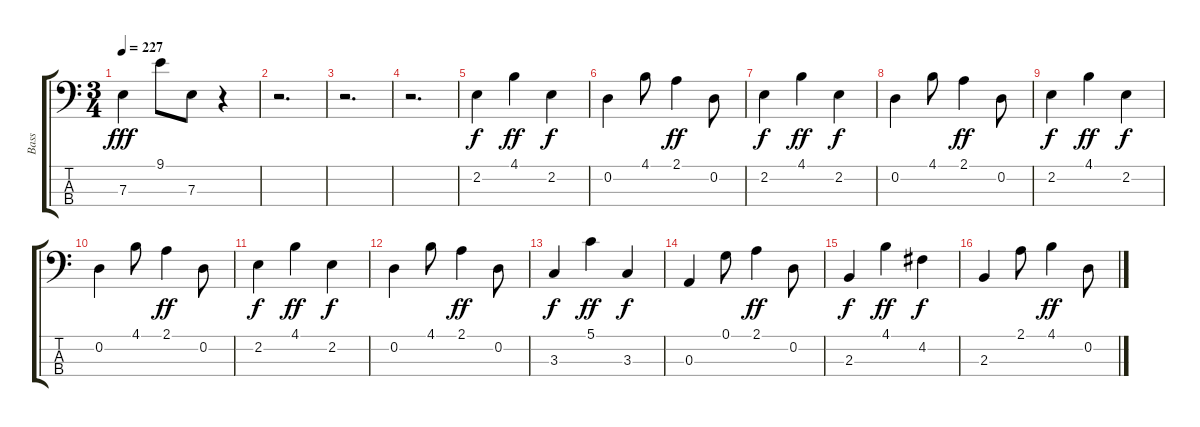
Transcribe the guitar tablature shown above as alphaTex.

\track ("Bass" "Bass") {instrument electricbassfinger}
\staff {score tabs}
\tuning (G2 D2 A1 E1) {hide}
\ts (3 4)
\tempo 227
\clef f4
\ks c
7.3.4{dy fff} 9.1.8 7.3.8 r.4 |
r.2{d} |
r.2{d} |
r.2{d} |
2.2.4{dy f} 4.1.4{dy ff} 2.2.4{dy f} |
0.2.4 4.1.8 2.1.4{dy ff} 0.2.8 |
2.2.4{dy f} 4.1.4{dy ff} 2.2.4{dy f} |
0.2.4 4.1.8 2.1.4{dy ff} 0.2.8 |
2.2.4{dy f} 4.1.4{dy ff} 2.2.4{dy f} |
0.2.4 4.1.8 2.1.4{dy ff} 0.2.8 |
2.2.4{dy f} 4.1.4{dy ff} 2.2.4{dy f} |
0.2.4 4.1.8 2.1.4{dy ff} 0.2.8 |
3.3.4{dy f} 5.1.4{dy ff} 3.3.4{dy f} |
0.3.4 0.1.8 2.1.4{dy ff} 0.2.8 |
2.3.4{dy f} 4.1.4{dy ff} 4.2.4{dy f} |
2.3.4 2.1.8 4.1.4{dy ff} 0.2.8
